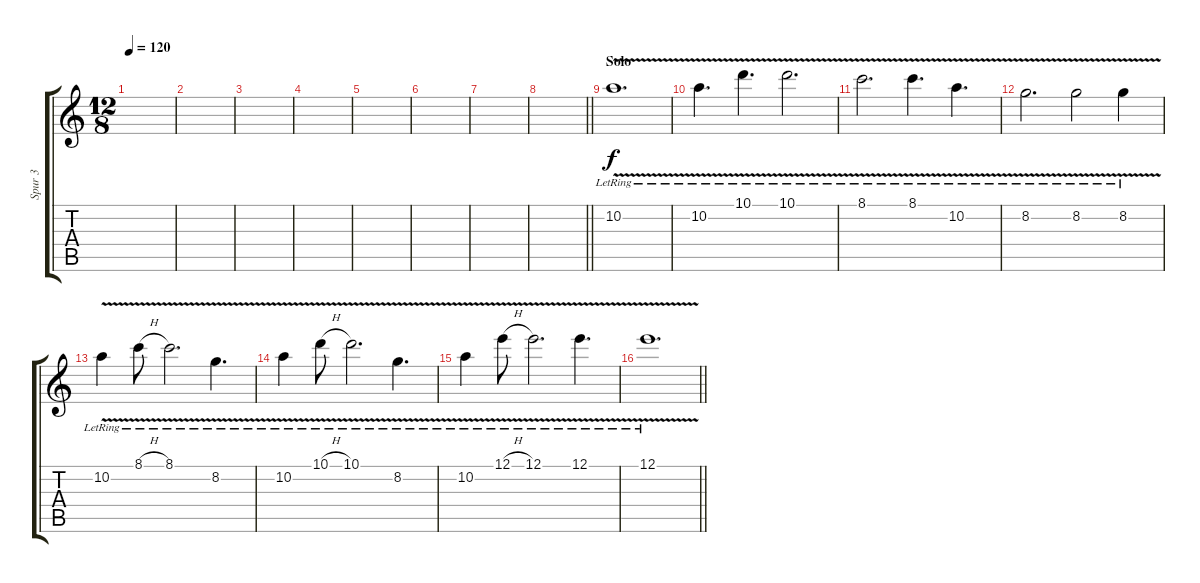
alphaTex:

\track ("Spur 3" "Spur 3") {instrument acousticguitarsteel}
\staff {score tabs}
\tuning (E4 B3 G3 D3 A2 E2) {hide}
\ts (12 8)
\tempo 120
\clef g2
\ks c
|
|
|
|
|
|
|
\barLineRight lightlight
|
\section ("" "Solo")
10.2{v lr}.1{d} |
10.2{v lr}.4{d} 10.1{v lr}.4{d} 10.1{v lr}.2{d} |
8.1{v lr}.2{d} 8.1{v lr}.4{d} 10.2{v lr}.4{d} |
8.2{v lr}.2{d} 8.2{v lr}.2 8.2{v lr}.4 |
10.2{v lr}.4 8.1{v h lr}.8 8.1{v lr}.2{d} 8.2{v lr}.4{d} |
10.2{v lr}.4 10.1{v h lr}.8 10.1{v lr}.2{d} 8.2{v lr}.4{d} |
10.2{v lr}.4 12.1{v h lr}.8 12.1{v lr}.2{d} 12.1{v lr}.4{d} |
\barLineRight lightlight
12.1{v lr}.1{d}
